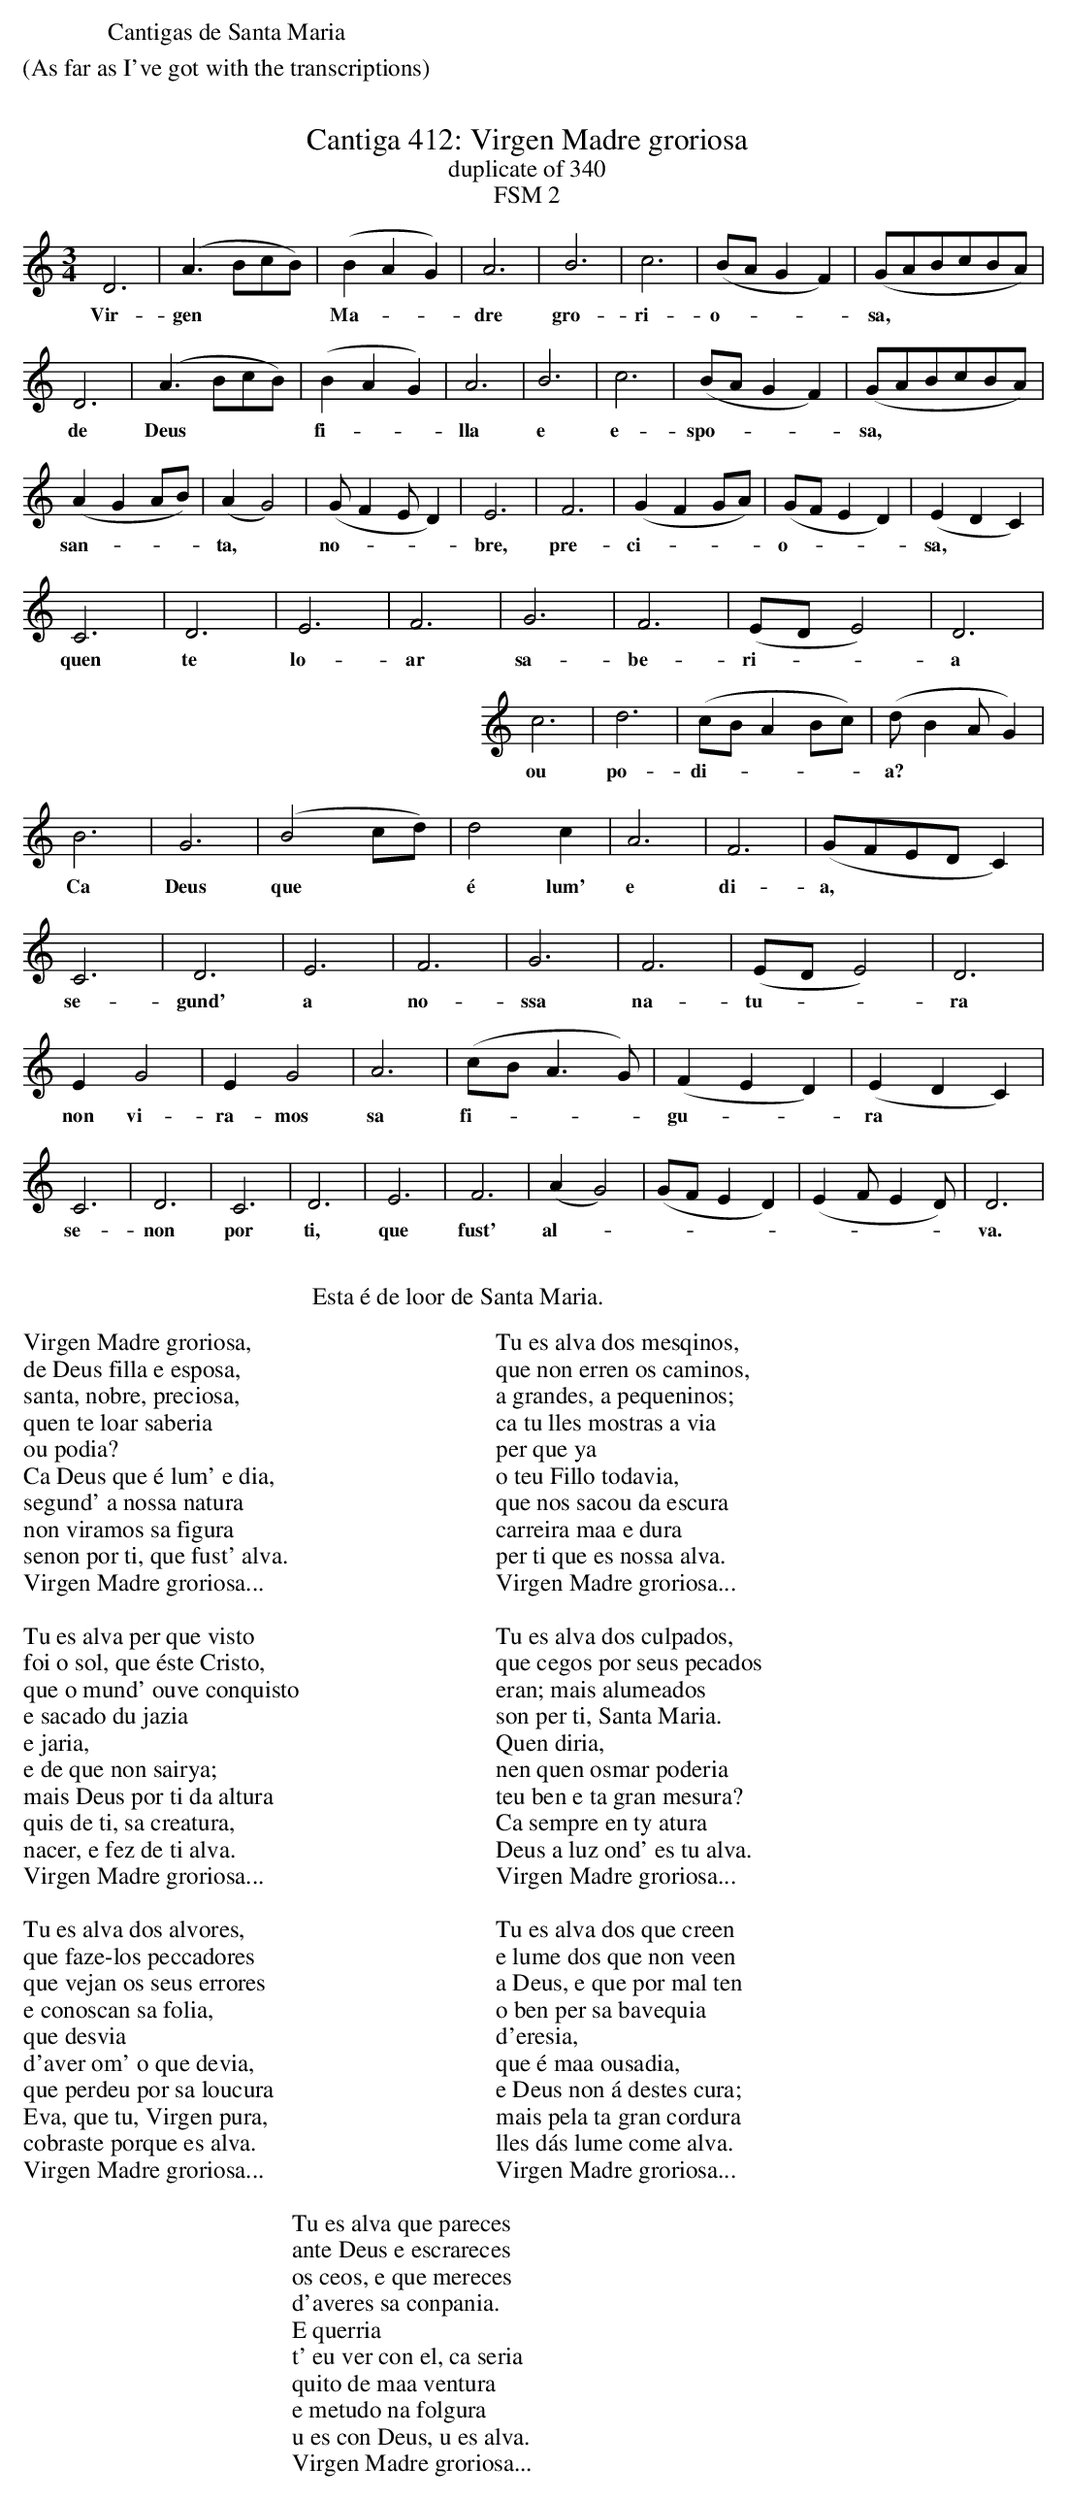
X:1
T: Cantiga 412: Virgen Madre groriosa
M: 3/4
L: 1/4
Q: 1/4=200
K: D Dorian
V:1
   D3|(A3/2B/c/B/)|(BAG) |A3 |B3|c3|(B/A/GF)|(G/A/B/c/B/A/)|
w:Vir- gen***       Ma-**dre gro-ri- o-***    sa,*****
  D3|(A3/2B/c/B/)|(BAG)|A3 |B3|c3|(B/A/GF)|(G/A/B/c/B/A/)|
w:de  Deus***      fi-**lla e  e-  spo-***  sa,*****
 (AGA/B/)|(AG2)|(G/FE/D)|E3 | F3|(GFG/A/)|(G/F/ED)|(EDC) |
w:san-***  ta,*  no-***  bre, pre- ci-***   o-***    sa,**
   C3 |D3|E3|F3|G3|F3|(E/D/E2)|D3 |
w:quen te lo-ar sa-be- ri-**   a
  c3|d3|(c/B/AB/c/)|(d/BA/G)|
w:ou po- di-****     a?***
  B3| G3|(B2c/d/)|d2 c  |A3|F3|(G/F/E/D/C)|
w:Ca Deus que**   é lum' e  di- a,****
  C3| D3  |E3|F3| G3|F3|(E/D/E2)|D3|
w:se-gund' a  no-ssa na- tu-**   ra
   E  G2| E  G2|A3|(c/B/A3/2G/)|(FED)|(EDC)|
w:non vi-ra-mos sa  fi-***       gu-** ra**
  C3| D3|C3 |D3 | E3| F3 |(AG2)|(G/F/ED)|(EF/ED/)|D3|
w:se-non por ti, que fust' al-*  ****     ****    va.
%%newpage
%%begintext center
%%Esta é de loor de Santa Maria.
%%
%%endtext
				% This is of praise of Saint Maria.
W:Virgen Madre groriosa,	% Virgin Mother glorious,
W:de Deus filla e esposa,	% God's daughter and spouse,
W:santa, nobre, preciosa,	% holy, noble, precious,
W:quen te loar saberia		% who would.know.how to.praise thee
W:ou podia?			% or would.be.able.to?
W:Ca Deus que é lum' e dia,	% Because God who is light and day,
W:segund' a nossa natura	% according.to our own nature
W:non viramos sa figura		% we.had not seen his aspect
W:senon por ti, que fust' alva.	% if.not for thee, who were dawn.
W:Virgen Madre groriosa...
W:
W:Tu es alva per que visto	% Thou art dawn because seen
W:foi o sol, que éste Cristo,	% was the sun, which is Cristo,
W:que o mund' ouve conquisto	% who the world had conquered
W:e sacado du jazia		% and dragged from.where it.lay
W:e jaria,			% and dust,
W:e de que non sairya;		% and from which one.might not leave;
W:mais Deus por ti da altura	% but God for thee from on high
W:quis de ti, sa creatura,	% did.desire of thee, his creation,
W:nacer, e fez de ti alva.	% to.be.born, and did.make of thee dawn.
W:Virgen Madre groriosa...
W:
W:Tu es alva dos alvores,	% Thou art dawn of.the dawns
W:que faze-los peccadores	% who do.cause those sinners
W:que vejan os seus errores	% who would.see their own faults
W:e conoscan sa folia,		% and would.know their folly,
W:que desvia			% which leads.astray
W:d'aver om' o que devia,	% by possessions man what he.ought,
W:que perdeu por sa loucura	% that did.lose through her madness
W:Eva, que tu, Virgen pura,	% Eva, which thou, virgin pure,
W:cobraste porque es alva.	% did.restore because thou.art dawn.
W:Virgen Madre groriosa...
W:
W:Tu es alva dos mesqinos,	% Thou art dawn of.the wretched.ones,
W:que non erren os caminos,	% that they would not miss their road,
W:a grandes, a pequeninos;	% to great.ones, to small.ones,
W:ca tu lles mostras a via	% because thou to.them do.show the way
W:per que ya			% along which went
W:o teu Fillo todavia,		% thy own Son still,
W:que nos sacou da escura	% who did.drag us from.the dark
W:carreira maa e dura		% path wretched and hard
W:per ti que es nossa alva.	% for thee who art our dawn.
W:Virgen Madre groriosa...
W:
W:Tu es alva dos culpados,	% Thou art dawn of.the guilty,
W:que cegos por seus pecados	% who blind for their sins
W:eran; mais alumeados		% were; but given.light
W:son per ti, Santa Maria.	% they.are through thee, Saint Maria.
W:Quen diria,			% Who might.say
W:nen quen osmar poderia	% or who could calculate
W:teu ben e ta gran mesura?	% thy goodness and thy great reverence?
W:Ca sempre en ty atura		% Because ever in thee endures
W:Deus a luz ond' es tu alva.	% God the light in.which art thou dawn.
W:Virgen Madre groriosa...
W:
W:Tu es alva dos que creen	% Thou art dawn of.those who believe
W:e lume dos que non veen	% and light of.those who see not
W:a Deus, e que por mal ten	% God, and who for evil hold
W:o ben per sa bavequia		% the goodness through their foolishness
W:d'eresia,			% of heresy,
W:que é maa ousadia,		% which is wretched audacity,
W:e Deus non á destes cura;	% and God has not by.these cure;
W:mais pela ta gran cordura	% but through thy own great discretion
W:lles dás lume come alva.	% to.them thou.give light as dawn.
W:Virgen Madre groriosa...
W:
W:Tu es alva que pareces	% Thou art dawn who appears
W:ante Deus e escrareces	% before God and illuminate
W:os ceos, e que mereces	% the skies, and who deserves
W:d'averes sa conpania.		% for thou.to.have/obtain thy company.
W:E querria			% And I would.desire/wish
W:t' eu ver con el, ca seria	% to.see thee with him, so.that I.might.be
W:quito de maa ventura		% quit of ill fortune
W:e metudo na folgura		% and put in.the repose
W:u es con Deus, u es alva.	% where thou.art with God, where thou.art dawn.
W:Virgen Madre groriosa...
